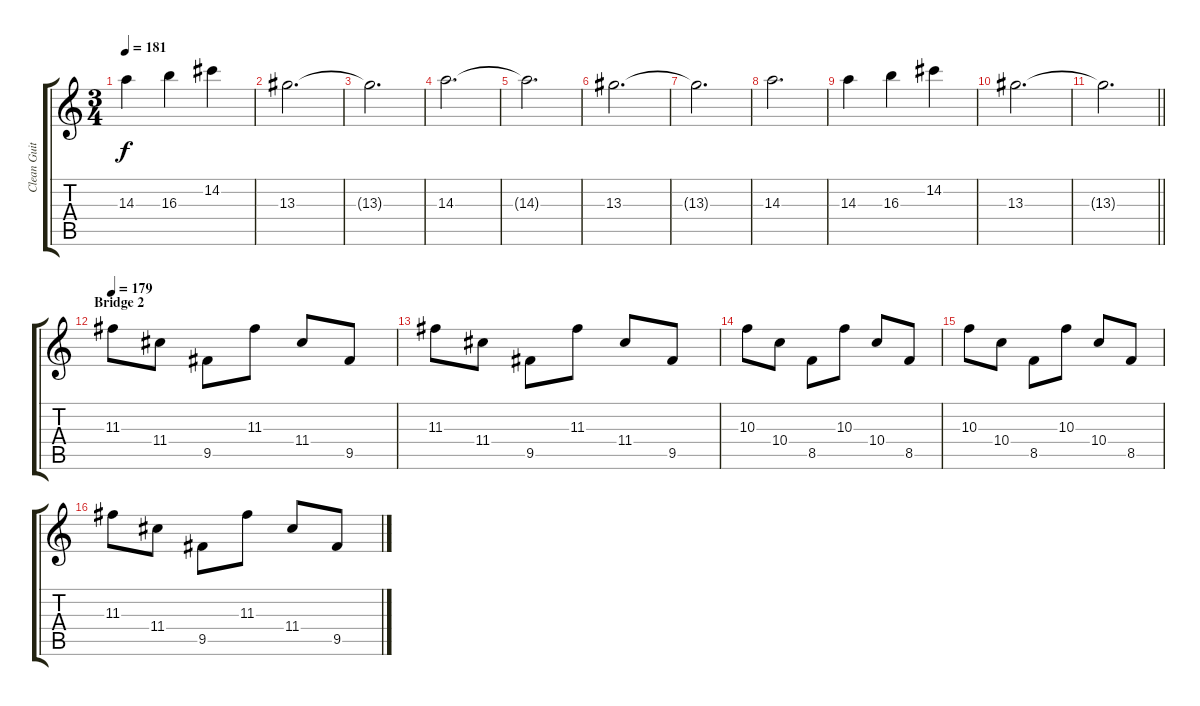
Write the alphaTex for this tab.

\track ("Clean Guitar" "Clean Guit") {instrument electricguitarclean}
\staff {score tabs}
\tuning (E4 B3 G3 D3 A2 D2) {hide}
\ts (3 4)
\tempo 181
\clef g2
\ks c
14.3.4{dy f} 16.3.4 14.2.4 |
13.3.2{d} |
13.3{t}.2{d} |
14.3.2{d} |
14.3{t}.2{d} |
13.3.2{d} |
13.3{t}.2{d} |
14.3.2{d} |
14.3.4 16.3.4 14.2.4 |
13.3.2{d} |
\barLineRight lightlight
13.3{t}.2{d} |
\section ("" "Bridge 2")
\tempo 179
11.3.8{volume 8 instrument electricguitarclean} 11.4.8 9.5.8 11.3.8 11.4.8 9.5.8 |
11.3.8 11.4.8 9.5.8 11.3.8 11.4.8 9.5.8 |
10.3.8 10.4.8 8.5.8 10.3.8 10.4.8 8.5.8 |
10.3.8 10.4.8 8.5.8 10.3.8 10.4.8 8.5.8 |
11.3.8 11.4.8 9.5.8 11.3.8 11.4.8 9.5.8
